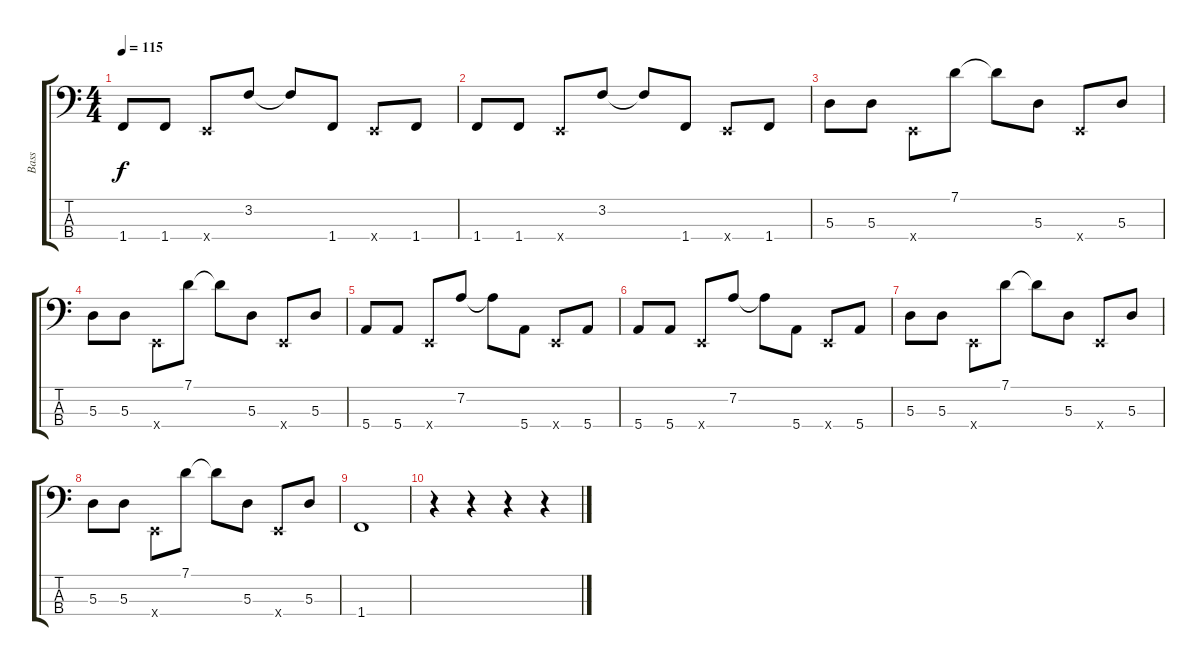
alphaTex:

\track ("Bass" "Bass") {instrument electricbassfinger}
\staff {score tabs}
\tuning (G2 D2 A1 E1) {hide}
\ts (4 4)
\tempo 115
\clef f4
\ks c
1.4.8{dy f} 1.4.8 0.4{x}.8 3.2.8 3.2{t}.8 1.4.8 0.4{x}.8 1.4.8 |
1.4.8 1.4.8 0.4{x}.8 3.2.8 3.2{t}.8 1.4.8 0.4{x}.8 1.4.8 |
5.3.8 5.3.8 0.4{x}.8 7.1.8 7.1{t}.8 5.3.8 0.4{x}.8 5.3.8 |
5.3.8 5.3.8 0.4{x}.8 7.1.8 7.1{t}.8 5.3.8 0.4{x}.8 5.3.8 |
5.4.8 5.4.8 0.4{x}.8 7.2.8 7.2{t}.8 5.4.8 0.4{x}.8 5.4.8 |
5.4.8 5.4.8 0.4{x}.8 7.2.8 7.2{t}.8 5.4.8 0.4{x}.8 5.4.8 |
5.3.8 5.3.8 0.4{x}.8 7.1.8 7.1{t}.8 5.3.8 0.4{x}.8 5.3.8 |
5.3.8 5.3.8 0.4{x}.8 7.1.8 7.1{t}.8 5.3.8 0.4{x}.8 5.3.8 |
1.4.1 |
r.4 r.4 r.4 r.4
